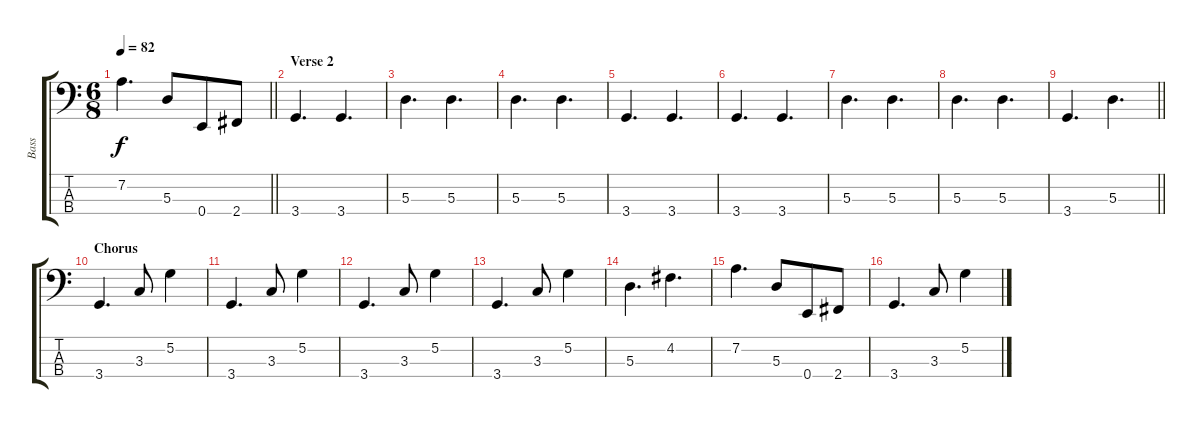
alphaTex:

\track ("Bass" "Bass") {instrument electricbassfinger}
\staff {score tabs}
\tuning (G2 D2 A1 E1) {hide}
\ts (6 8)
\tempo 82
\clef f4
\barLineRight lightlight
\ks c
7.2.4{d dy f} 5.3.8 0.4.8 2.4.8 |
\section ("" "Verse 2")
3.4.4{d} 3.4.4{d} |
5.3.4{d} 5.3.4{d} |
5.3.4{d} 5.3.4{d} |
3.4.4{d} 3.4.4{d} |
3.4.4{d} 3.4.4{d} |
5.3.4{d} 5.3.4{d} |
5.3.4{d} 5.3.4{d} |
\barLineRight lightlight
3.4.4{d} 5.3.4{d} |
\section ("" "Chorus")
3.4.4{d} 3.3.8 5.2.4 |
3.4.4{d} 3.3.8 5.2.4 |
3.4.4{d} 3.3.8 5.2.4 |
3.4.4{d} 3.3.8 5.2.4 |
5.3.4{d} 4.2.4{d} |
7.2.4{d} 5.3.8 0.4.8 2.4.8 |
3.4.4{d} 3.3.8 5.2.4
